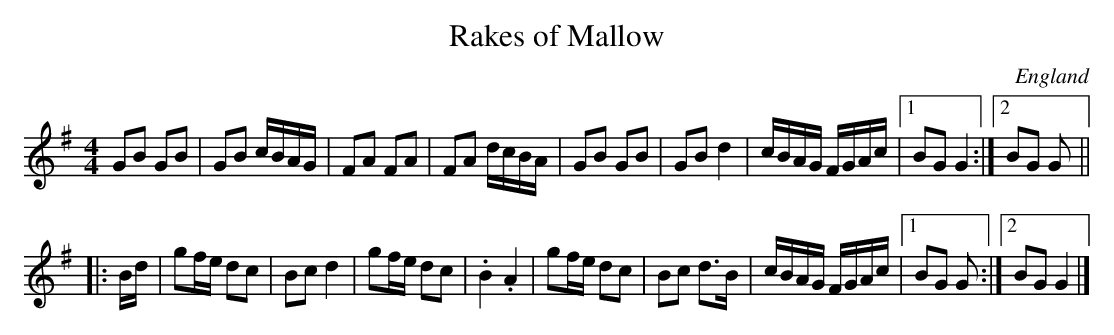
X:1
T:Rakes of Mallow
L:1/8
M:4/4
O:England
K:G major
GB GB|GB c/B/A/G/|FA FA|FA d/c/B/A/|\
GB GB|GB d2|c/B/A/G/ F/G/A/c/|1 BG G2 :|2 BG G||
|:B/d/|\
gf/e/ dc|Bc d2|gf/e/ dc|.B2 .A2|\
gf/e/ dc|Bc d>B|c/B/A/G/ F/G/A/c/\
|1BG G :|2 BG G2|]
